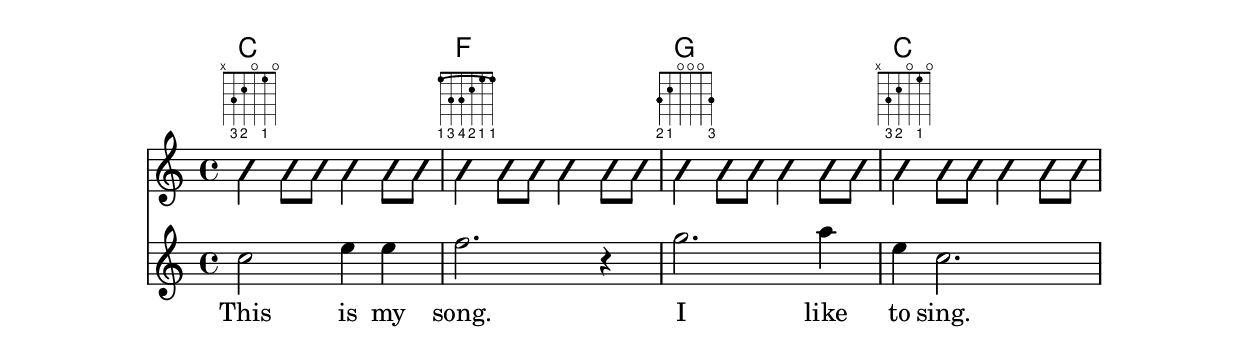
%% Do not edit this file; it is auto-generated from input/new
%% This file is in the public domain.
\version "2.12.0"

\header {
  texidoces = "
Para la música de guitarra, es posible mostrar los ritmos de rasgueo,
además de las notas de la melodía, acordes y diagramas de posiciones.

"
  doctitlees = "Ritmos rasgueados de guitarra"

%% Translation of GIT committish :<6ce7f350682dfa99af97929be1dec6b9f1cbc01a>
  texidocde = "
In Guitarrennotation kann neben Melodie, Akkordbezeichnungen und
Bunddiagrammen auch der Schlagrhythmus angegeben werden.

"
  doctitldee = "Schlagrhythmus für Guitarren"

  lsrtags = "rhythms,fretted-strings"
  texidoc = "
For guitar music, it is possible to show strum rhythms, along
with melody notes, chord names, and fret diagrams.
"
  doctitle = "Guitar strum rhythms"
} % begin verbatim


\include "predefined-guitar-fretboards.ly"
<<
  \new ChordNames {
    \chordmode {
      c1 f g c
    }
  }
  \new FretBoards {
    \chordmode {
      c1 f g c
    }
  }
  \new Voice \with {
    \consists "Pitch_squash_engraver"
  } {
    \relative c'' {
      \improvisationOn
      c4 c8 c c4 c8 c
      f4 f8 f f4 f8 f
      g4 g8 g g4 g8 g
      c4 c8 c c4 c8 c
    }
  }
  \new Voice = "melody" {
    \relative c'' {
      c2 e4 e4
      f2. r4
      g2. a4
      e4 c2.
    }
  }
  \new Lyrics {
    \lyricsto "melody" {
      This is my song.
      I like to sing.
    }
  }
>>
